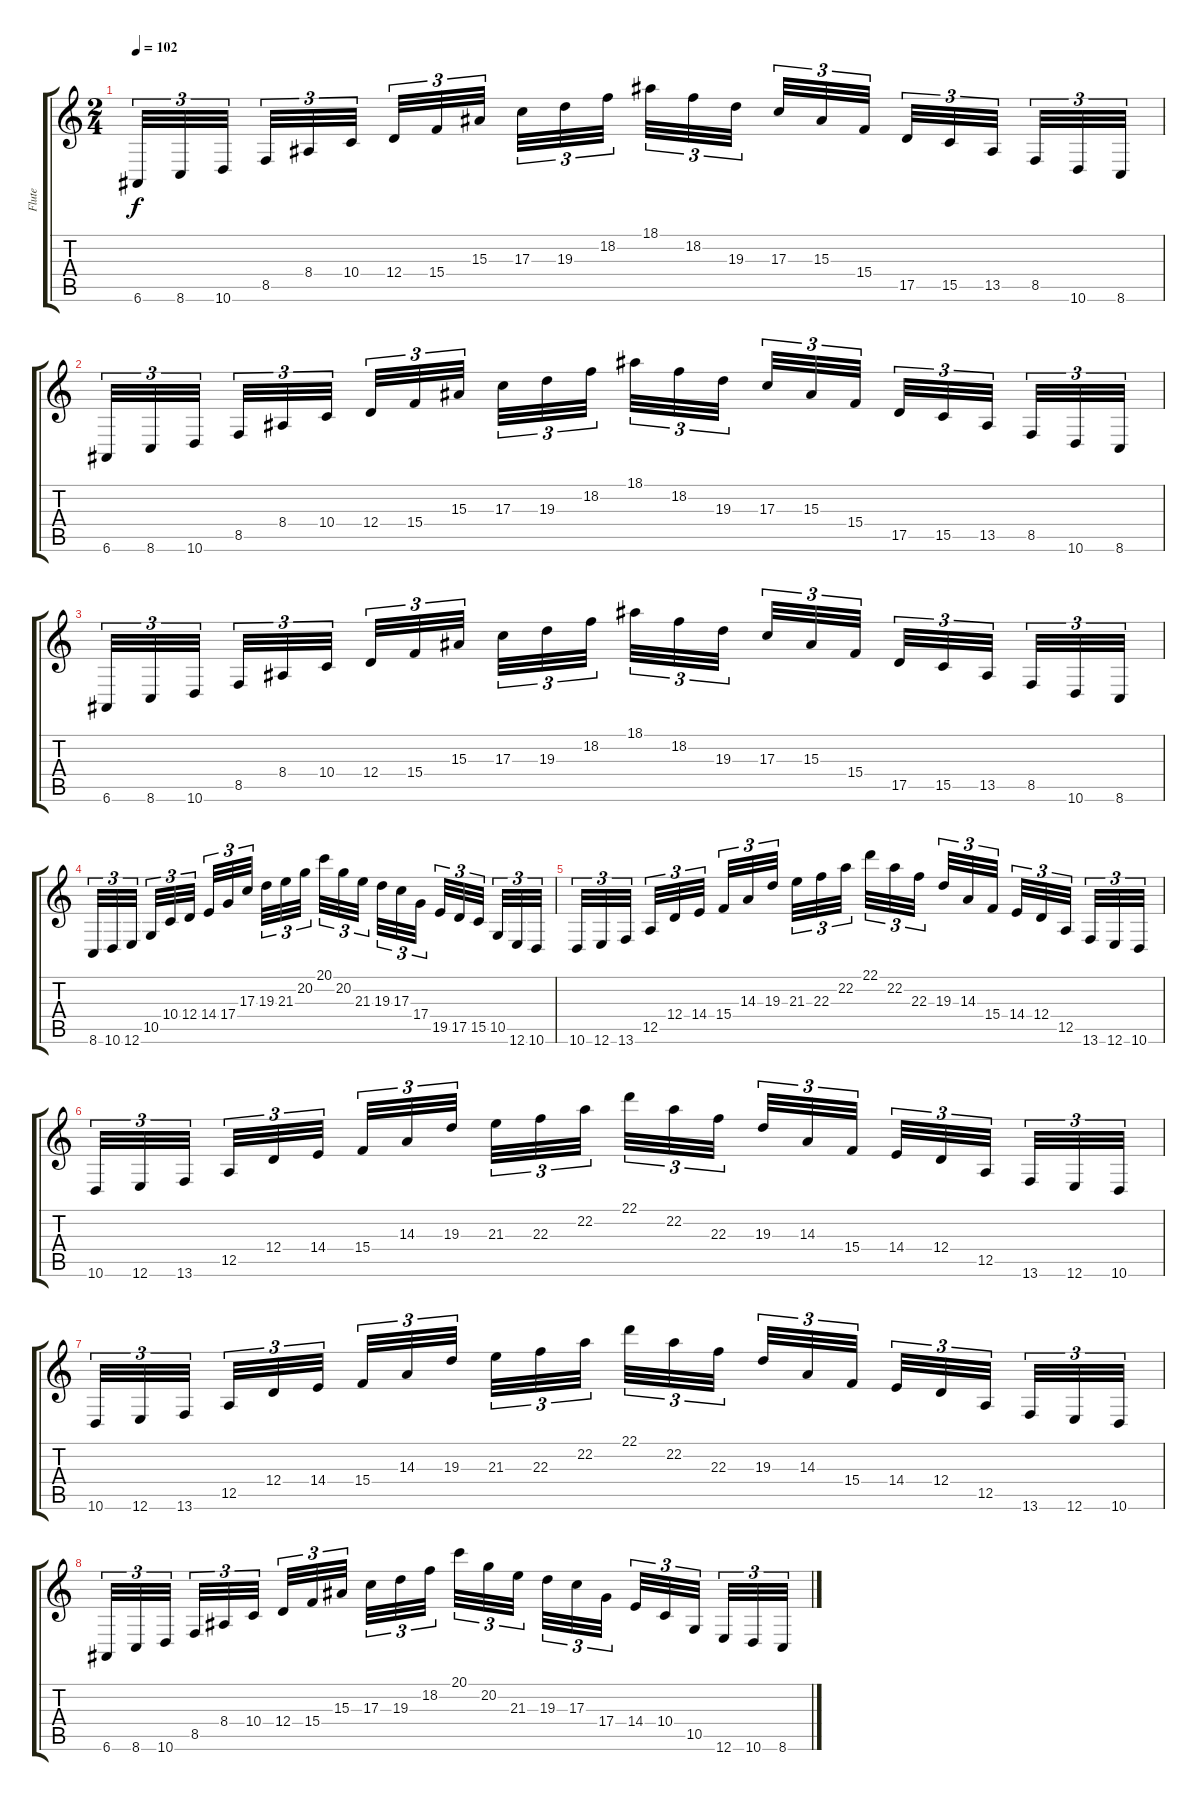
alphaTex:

\track ("Flute" "Flute") {instrument flute}
\staff {score tabs}
\tuning (E4 B3 G3 D3 A2 E2) {hide}
\ts (2 4)
\tempo 102
\clef g2
\ks c
6.6.32{tu (3 2) dy f} 8.6.32{tu (3 2)} 10.6.32{tu (3 2)} 8.5.32{tu (3 2)} 8.4.32{tu (3 2)} 10.4.32{tu (3 2)} 12.4.32{tu (3 2)} 15.4.32{tu (3 2)} 15.3.32{tu (3 2)} 17.3.32{tu (3 2)} 19.3.32{tu (3 2)} 18.2.32{tu (3 2)} 18.1.32{tu (3 2)} 18.2.32{tu (3 2)} 19.3.32{tu (3 2)} 17.3.32{tu (3 2)} 15.3.32{tu (3 2)} 15.4.32{tu (3 2)} 17.5.32{tu (3 2)} 15.5.32{tu (3 2)} 13.5.32{tu (3 2)} 8.5.32{tu (3 2)} 10.6.32{tu (3 2)} 8.6.32{tu (3 2)} |
6.6.32{tu (3 2)} 8.6.32{tu (3 2)} 10.6.32{tu (3 2)} 8.5.32{tu (3 2)} 8.4.32{tu (3 2)} 10.4.32{tu (3 2)} 12.4.32{tu (3 2)} 15.4.32{tu (3 2)} 15.3.32{tu (3 2)} 17.3.32{tu (3 2)} 19.3.32{tu (3 2)} 18.2.32{tu (3 2)} 18.1.32{tu (3 2)} 18.2.32{tu (3 2)} 19.3.32{tu (3 2)} 17.3.32{tu (3 2)} 15.3.32{tu (3 2)} 15.4.32{tu (3 2)} 17.5.32{tu (3 2)} 15.5.32{tu (3 2)} 13.5.32{tu (3 2)} 8.5.32{tu (3 2)} 10.6.32{tu (3 2)} 8.6.32{tu (3 2)} |
6.6.32{tu (3 2)} 8.6.32{tu (3 2)} 10.6.32{tu (3 2)} 8.5.32{tu (3 2)} 8.4.32{tu (3 2)} 10.4.32{tu (3 2)} 12.4.32{tu (3 2)} 15.4.32{tu (3 2)} 15.3.32{tu (3 2)} 17.3.32{tu (3 2)} 19.3.32{tu (3 2)} 18.2.32{tu (3 2)} 18.1.32{tu (3 2)} 18.2.32{tu (3 2)} 19.3.32{tu (3 2)} 17.3.32{tu (3 2)} 15.3.32{tu (3 2)} 15.4.32{tu (3 2)} 17.5.32{tu (3 2)} 15.5.32{tu (3 2)} 13.5.32{tu (3 2)} 8.5.32{tu (3 2)} 10.6.32{tu (3 2)} 8.6.32{tu (3 2)} |
8.6.32{tu (3 2)} 10.6.32{tu (3 2)} 12.6.32{tu (3 2)} 10.5.32{tu (3 2)} 10.4.32{tu (3 2)} 12.4.32{tu (3 2)} 14.4.32{tu (3 2)} 17.4.32{tu (3 2)} 17.3.32{tu (3 2)} 19.3.32{tu (3 2)} 21.3.32{tu (3 2)} 20.2.32{tu (3 2)} 20.1.32{tu (3 2)} 20.2.32{tu (3 2)} 21.3.32{tu (3 2)} 19.3.32{tu (3 2)} 17.3.32{tu (3 2)} 17.4.32{tu (3 2)} 19.5.32{tu (3 2)} 17.5.32{tu (3 2)} 15.5.32{tu (3 2)} 10.5.32{tu (3 2)} 12.6.32{tu (3 2)} 10.6.32{tu (3 2)} |
10.6.32{tu (3 2)} 12.6.32{tu (3 2)} 13.6.32{tu (3 2)} 12.5.32{tu (3 2)} 12.4.32{tu (3 2)} 14.4.32{tu (3 2)} 15.4.32{tu (3 2)} 14.3.32{tu (3 2)} 19.3.32{tu (3 2)} 21.3.32{tu (3 2)} 22.3.32{tu (3 2)} 22.2.32{tu (3 2)} 22.1.32{tu (3 2)} 22.2.32{tu (3 2)} 22.3.32{tu (3 2)} 19.3.32{tu (3 2)} 14.3.32{tu (3 2)} 15.4.32{tu (3 2)} 14.4.32{tu (3 2)} 12.4.32{tu (3 2)} 12.5.32{tu (3 2)} 13.6.32{tu (3 2)} 12.6.32{tu (3 2)} 10.6.32{tu (3 2)} |
10.6.32{tu (3 2)} 12.6.32{tu (3 2)} 13.6.32{tu (3 2)} 12.5.32{tu (3 2)} 12.4.32{tu (3 2)} 14.4.32{tu (3 2)} 15.4.32{tu (3 2)} 14.3.32{tu (3 2)} 19.3.32{tu (3 2)} 21.3.32{tu (3 2)} 22.3.32{tu (3 2)} 22.2.32{tu (3 2)} 22.1.32{tu (3 2)} 22.2.32{tu (3 2)} 22.3.32{tu (3 2)} 19.3.32{tu (3 2)} 14.3.32{tu (3 2)} 15.4.32{tu (3 2)} 14.4.32{tu (3 2)} 12.4.32{tu (3 2)} 12.5.32{tu (3 2)} 13.6.32{tu (3 2)} 12.6.32{tu (3 2)} 10.6.32{tu (3 2)} |
10.6.32{tu (3 2)} 12.6.32{tu (3 2)} 13.6.32{tu (3 2)} 12.5.32{tu (3 2)} 12.4.32{tu (3 2)} 14.4.32{tu (3 2)} 15.4.32{tu (3 2)} 14.3.32{tu (3 2)} 19.3.32{tu (3 2)} 21.3.32{tu (3 2)} 22.3.32{tu (3 2)} 22.2.32{tu (3 2)} 22.1.32{tu (3 2)} 22.2.32{tu (3 2)} 22.3.32{tu (3 2)} 19.3.32{tu (3 2)} 14.3.32{tu (3 2)} 15.4.32{tu (3 2)} 14.4.32{tu (3 2)} 12.4.32{tu (3 2)} 12.5.32{tu (3 2)} 13.6.32{tu (3 2)} 12.6.32{tu (3 2)} 10.6.32{tu (3 2)} |
6.6.32{tu (3 2)} 8.6.32{tu (3 2)} 10.6.32{tu (3 2)} 8.5.32{tu (3 2)} 8.4.32{tu (3 2)} 10.4.32{tu (3 2)} 12.4.32{tu (3 2)} 15.4.32{tu (3 2)} 15.3.32{tu (3 2)} 17.3.32{tu (3 2)} 19.3.32{tu (3 2)} 18.2.32{tu (3 2)} 20.1.32{tu (3 2)} 20.2.32{tu (3 2)} 21.3.32{tu (3 2)} 19.3.32{tu (3 2)} 17.3.32{tu (3 2)} 17.4.32{tu (3 2)} 14.4.32{tu (3 2)} 10.4.32{tu (3 2)} 10.5.32{tu (3 2)} 12.6.32{tu (3 2)} 10.6.32{tu (3 2)} 8.6.32{tu (3 2)}
